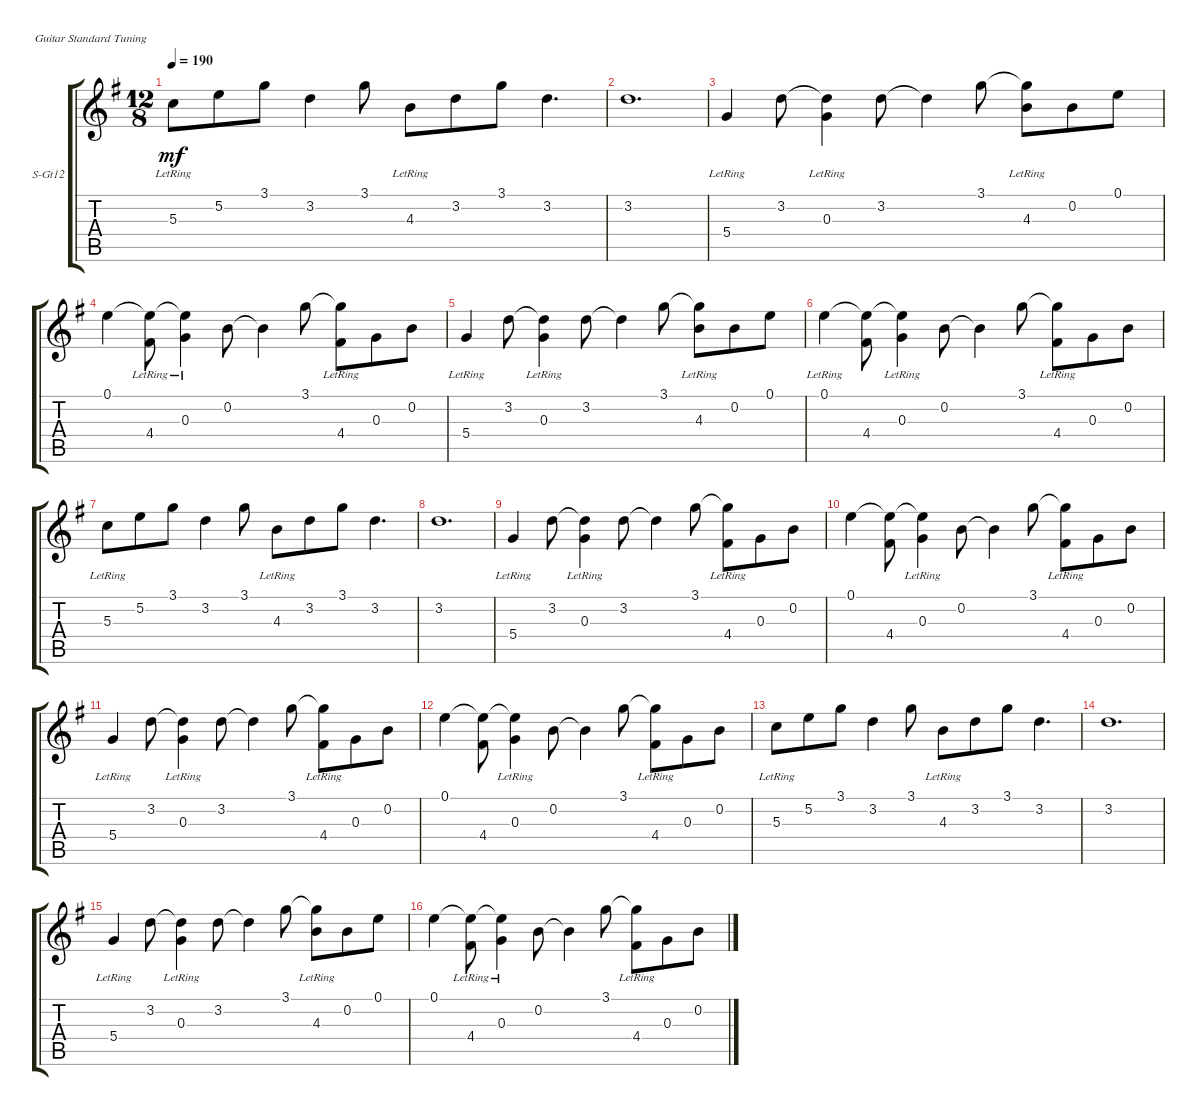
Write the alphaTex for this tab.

\defaultSystemsLayout 4
\bracketExtendMode groupsimilarinstruments
\firstSystemTrackNameOrientation horizontal
\otherSystemsTrackNameOrientation horizontal
\track ("Acoustic 12 st" "S-Gt12") {instrument acousticguitarsteel}
\staff {score tabs}
\tuning (E4 B3 G3 D3 A2 E2)
\ts (12 8)
\tempo 190
\clef g2
\scale
0.513944
\ks g
5.3{lr}.8{dy mf instrument acousticguitarsteel} 5.2.8 3.1.8 3.2.4 3.1.8 4.3{lr}.8 3.2.8 3.1.8 3.2.4{d} |
\scale
0.243028 3.2.1{d} |
\scale
0.243028 5.4{lr}.4 3.2.8 (3.2{t} 0.3{lr}).4 3.2.8 3.2{t}.4 3.1.8 (3.1{lr t} 4.3).8 0.2.8 0.1.8 |
0.1.4 (4.4{lr} 0.1{t}).8 (0.3{lr} 0.1{t}).4 0.2.8 0.2{t}.4 3.1.8 (3.1{t} 4.4{lr}).8 0.3.8 0.2.8 |
5.4{lr}.4 3.2.8 (3.2{t} 0.3{lr}).4 3.2.8 3.2{t}.4 3.1.8 (3.1{lr t} 4.3).8 0.2.8 0.1.8 |
0.1{lr}.4 (4.4 0.1{t}).8 (0.3{lr} 0.1{t}).4 0.2.8 0.2{t}.4 3.1.8 (3.1{t} 4.4{lr}).8 0.3.8 0.2.8 |
5.3{lr}.8 5.2.8 3.1.8 3.2.4 3.1.8 4.3{lr}.8 3.2.8 3.1.8 3.2.4{d} |
3.2.1{d} |
5.4{lr}.4 3.2.8 (3.2{t} 0.3{lr}).4 3.2.8 3.2{t}.4 3.1.8 (3.1{lr t} 4.4).8 0.3.8 0.2.8 |
0.1.4 (4.4 0.1{t}).8 (0.3{lr} 0.1{lr t}).4 0.2.8 0.2{t}.4 3.1.8 (3.1{t} 4.4{lr}).8 0.3.8 0.2.8 |
5.4{lr}.4 3.2.8 (3.2{t} 0.3{lr}).4 3.2.8 3.2{t}.4 3.1.8 (3.1{lr t} 4.4).8 0.3.8 0.2.8 |
0.1.4 (4.4 0.1{t}).8 (0.3{lr} 0.1{lr t}).4 0.2.8 0.2{t}.4 3.1.8 (3.1{t} 4.4{lr}).8 0.3.8 0.2.8 |
5.3{lr}.8 5.2.8 3.1.8 3.2.4 3.1.8 4.3{lr}.8 3.2.8 3.1.8 3.2.4{d} |
3.2.1{d} |
5.4{lr}.4 3.2.8 (3.2{t} 0.3{lr}).4 3.2.8 3.2{t}.4 3.1.8 (3.1{lr t} 4.3).8 0.2.8 0.1.8 |
0.1.4 (4.4{lr} 0.1{t}).8 (0.3{lr} 0.1{t}).4 0.2.8 0.2{t}.4 3.1.8 (3.1{t} 4.4{lr}).8 0.3.8 0.2.8
